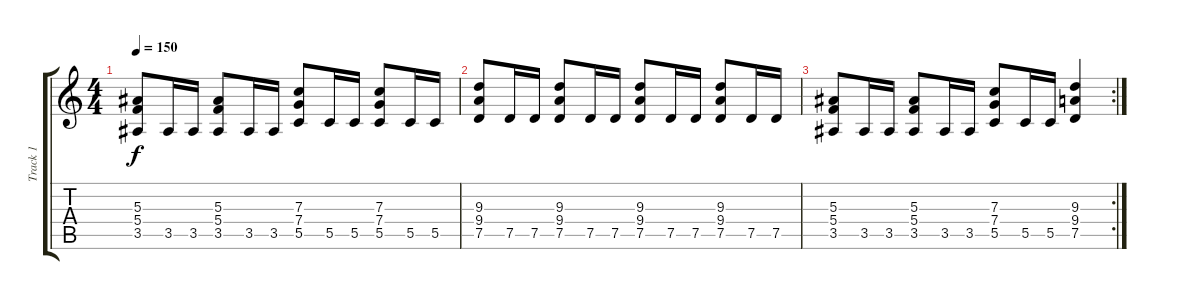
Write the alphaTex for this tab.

\track ("Track 1" "Track 1") {instrument distortionguitar}
\staff {score tabs}
\tuning (D4 A3 F3 C3 G2 D2) {hide}
\ts (4 4)
\tempo 150
\clef g2
\ks c
(5.3 5.4 3.5).8{dy f} 3.5.16 3.5.16 (5.3 5.4 3.5).8 3.5.16 3.5.16 (7.3 7.4 5.5).8 5.5.16 5.5.16 (7.3 7.4 5.5).8 5.5.16 5.5.16 |
(9.3 9.4 7.5).8 7.5.16 7.5.16 (9.3 9.4 7.5).8 7.5.16 7.5.16 (9.3 9.4 7.5).8 7.5.16 7.5.16 (9.3 9.4 7.5).8 7.5.16 7.5.16 |
\rc 2
(5.3 5.4 3.5).8 3.5.16 3.5.16 (5.3 5.4 3.5).8 3.5.16 3.5.16 (7.3 7.4 5.5).8 5.5.16 5.5.16 (9.3 9.4 7.5).4
